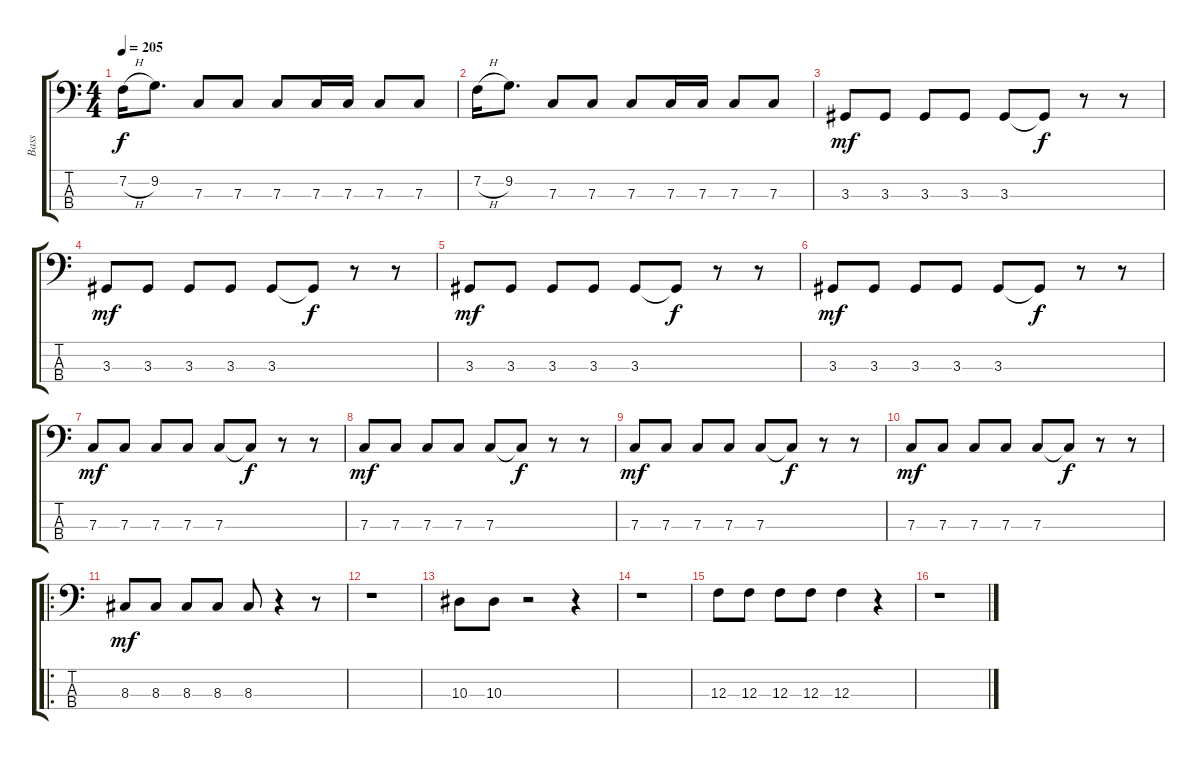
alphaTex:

\track ("Bass" "Bass") {instrument electricbasspick}
\staff {score tabs}
\tuning (Eb2 Bb1 F1 C1) {hide}
\ts (4 4)
\tempo 205
\clef f4
\ks c
7.2{h}.16{dy f} 9.2.8{d} 7.3.8 7.3.8 7.3.8 7.3.16 7.3.16 7.3.8 7.3.8 |
7.2{h}.16 9.2.8{d} 7.3.8 7.3.8 7.3.8 7.3.16 7.3.16 7.3.8 7.3.8 |
3.3.8{dy mf} 3.3.8 3.3.8 3.3.8 3.3.8 3.3{t}.8{dy f} r.8 r.8 |
3.3.8{dy mf} 3.3.8 3.3.8 3.3.8 3.3.8 3.3{t}.8{dy f} r.8 r.8 |
3.3.8{dy mf} 3.3.8 3.3.8 3.3.8 3.3.8 3.3{t}.8{dy f} r.8 r.8 |
3.3.8{dy mf} 3.3.8 3.3.8 3.3.8 3.3.8 3.3{t}.8{dy f} r.8 r.8 |
7.3.8{dy mf} 7.3.8 7.3.8 7.3.8 7.3.8 7.3{t}.8{dy f} r.8 r.8 |
7.3.8{dy mf} 7.3.8 7.3.8 7.3.8 7.3.8 7.3{t}.8{dy f} r.8 r.8 |
7.3.8{dy mf} 7.3.8 7.3.8 7.3.8 7.3.8 7.3{t}.8{dy f} r.8 r.8 |
7.3.8{dy mf} 7.3.8 7.3.8 7.3.8 7.3.8 7.3{t}.8{dy f} r.8 r.8 |
\ro
8.3.8{dy mf} 8.3.8 8.3.8 8.3.8 8.3.8 r.4 r.8 |
r.1 |
10.3.8 10.3.8 r.2 r.4 |
r.1 |
12.3.8 12.3.8 12.3.8 12.3.8 12.3.4 r.4 |
r.1
